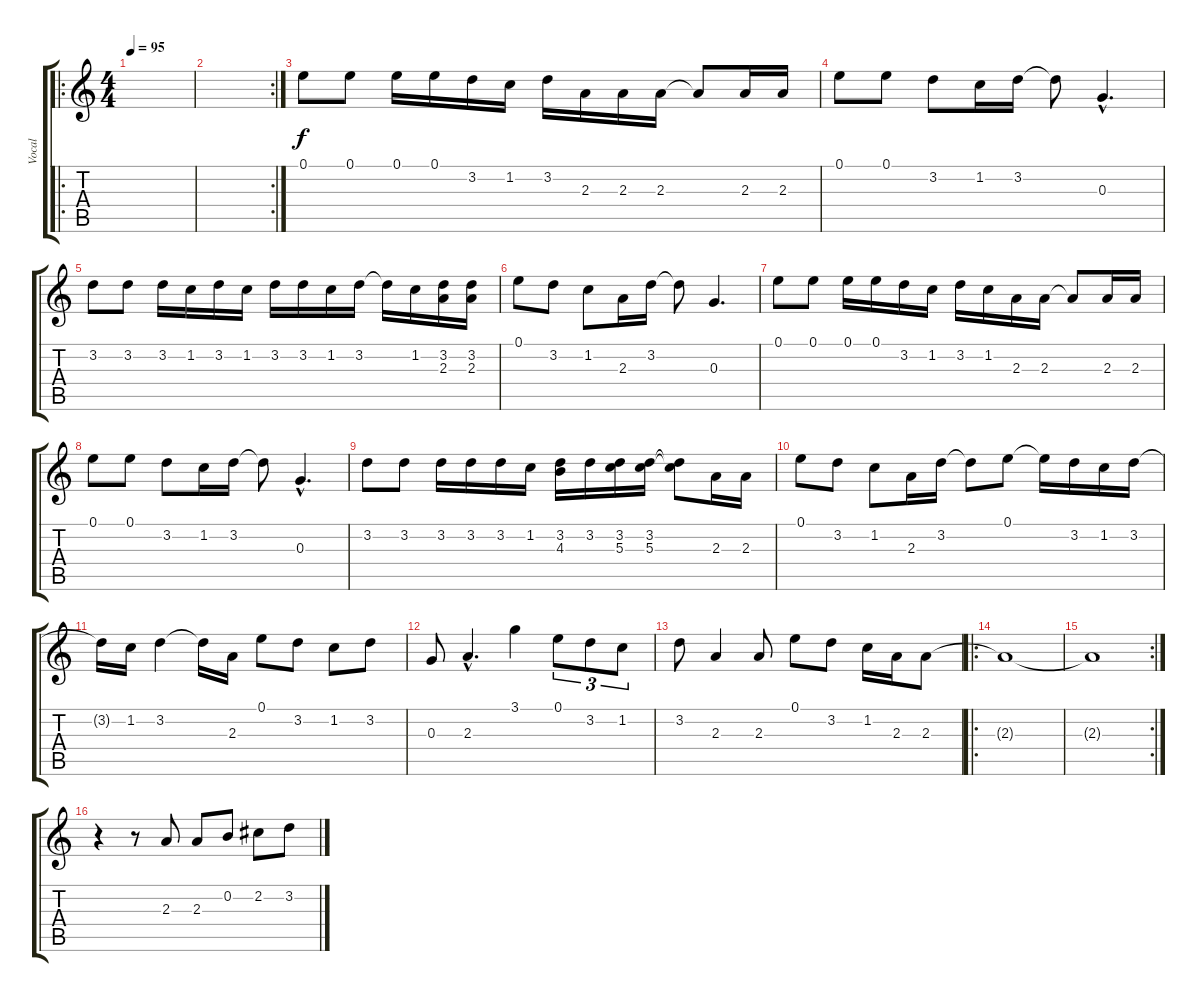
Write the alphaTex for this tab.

\track ("Vocal" "Vocal") {instrument electricguitarjazz}
\staff {score tabs}
\tuning (E4 B3 G3 D3 A2 E2) {hide}
\ro
\ts (4 4)
\tempo 95
\clef g2
\ks c
|
\rc 2
|
0.1.8 0.1.8 0.1.16 0.1.16 3.2.16 1.2.16 3.2.16 2.3.16 2.3.16 2.3.16 2.3{t}.8 2.3.16 2.3.16 |
0.1.8 0.1.8 3.2.8 1.2.16 3.2.16 3.2{t}.8 0.3{hac}.4{d} |
3.2.8 3.2.8 3.2.16 1.2.16 3.2.16 1.2.16 3.2.16 3.2.16 1.2.16 3.2.16 3.2{t}.16 1.2.16 (3.2 2.3).16 (3.2 2.3).16 |
0.1.8 3.2.8 1.2.8 2.3.16 3.2.16 3.2{t}.8 0.3.4{d} |
0.1.8 0.1.8 0.1.16 0.1.16 3.2.16 1.2.16 3.2.16 1.2.16 2.3.16 2.3.16 2.3{t}.8 2.3.16 2.3.16 |
0.1.8 0.1.8 3.2.8 1.2.16 3.2.16 3.2{t}.8 0.3{hac}.4{d} |
3.2.8 3.2.8 3.2.16 3.2.16 3.2.16 1.2.16 (3.2 4.3).16 3.2.16 (3.2 5.3).16 (3.2 5.3).16 (3.2{t} 5.3{t}).8 2.3.16 2.3.16 |
0.1.8 3.2.8 1.2.8 2.3.16 3.2.16 3.2{t}.8 0.1.8 0.1{t}.16 3.2.16 1.2.16 3.2.16 |
3.2{t}.16 1.2.16 3.2.4 3.2{t}.16 2.3.16 0.1.8 3.2.8 1.2.8 3.2.8 |
0.3.8 2.3{hac}.4{d} 3.1.4 0.1.8{tu (3 2)} 3.2.8{tu (3 2)} 1.2.8{tu (3 2)} |
3.2.8 2.3.4 2.3.8 0.1.8 3.2.8 1.2.16 2.3.16 2.3.8 |
\ro
2.3{t}.1 |
\rc 2
2.3{t}.1 |
r.4 r.8 2.3.8 2.3.8 0.2.8 2.2.8 3.2.8
